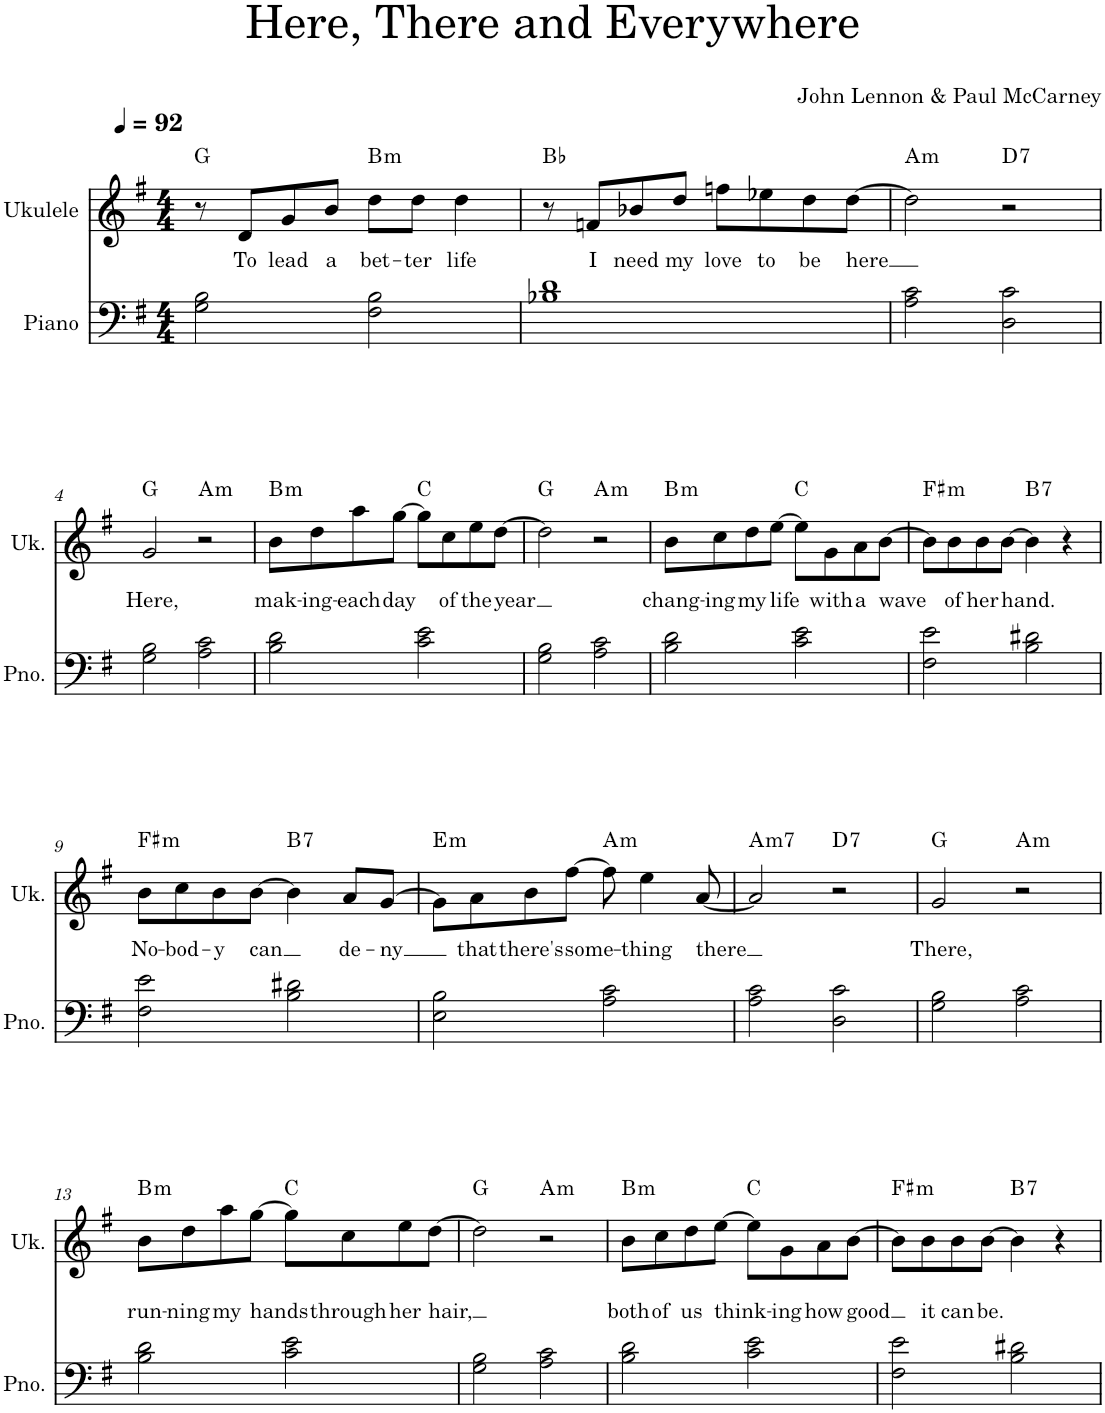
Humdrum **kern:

**kern	**kern	**text	**text	**harte
*part2	*part1	*part1	*part1	*part1
*staff2	*staff1	*staff1	*staff1	*
*I"Piano	*I"Ukulele	*	*	*
*I'Pno.	*I'Uk.	*	*	*
*clefF4	*clefG2	*	*	*
*k[f#]	*k[f#]	*	*	*
*M4/4	*M4/4	*	*	*
*MM92	*MM92	*	*	*
=1	=1	=1	=1	=1
2G\ 2B\	8r	.	.	G:maj
!	!	!LO:LY:b	!	!
.	8d/L	To	.	.
!	!	!LO:LY:b	!	!
.	8g/	lead	.	.
!	!	!LO:LY:b	!	!
.	8b/J	a	.	.
!	!	!LO:LY:b	!	!LO:H:kt=m
2F#\ 2B\	8dd\L	bet-	.	B:min
!	!	!LO:LY:b	!	!
.	8dd\J	-ter	.	.
!	!	!LO:LY:b	!	!
.	4dd\	life	.	.
=2	=2	=2	=2	=2
1B-X 1d	8r	.	.	Bb:maj
!	!	!LO:LY:b	!	!
.	8fn/L	I	.	.
!	!	!LO:LY:b	!	!
.	8b-X/	need	.	.
!	!	!LO:LY:b	!	!
.	8dd/J	my	.	.
!	!	!LO:LY:b	!	!
.	8ffn\L	love	.	.
!	!	!LO:LY:b	!	!
.	8ee-X\	to	.	.
!	!	!LO:LY:b	!	!
.	8dd\	be	.	.
!	!	!LO:LY:b	!	!
.	[8dd\J	here	.	.
=3	=3	=3	=3	=3
!	!	!	!	!LO:H:kt=m
2A\ 2c\	2dd\]	.	.	A:min
!	!	!	!	!LO:H:kt=7
2D\ 2c\	2r	.	.	D:7
!!LO:LB:g=z
=4	=4	=4	=4	=4
!	!	!LO:LY:b	!	!
2G\ 2B\	2g/	Here,	.	G:maj
!	!	!	!	!LO:H:kt=m
2A\ 2c\	2r	.	.	A:min
=5	=5	=5	=5	=5
!	!	!LO:LY:b	!	!LO:H:kt=m
2B\ 2d\	8b\L	mak-	.	B:min
!	!	!LO:LY:b	!	!
.	8dd\	-ing-	.	.
!	!	!LO:LY:b	!	!
.	8aa\	-each	.	.
!	!	!LO:LY:b	!	!
.	[8gg\J	day	.	.
2c\ 2e\	8gg\L]	.	.	C:maj
!	!	!LO:LY:b	!	!
.	8cc\	of	.	.
!	!	!LO:LY:b	!	!
.	8ee\	the	.	.
!	!	!LO:LY:b	!	!
.	[8dd\J	year	.	.
=6	=6	=6	=6	=6
2G\ 2B\	2dd\]	.	.	G:maj
!	!	!	!	!LO:H:kt=m
2A\ 2c\	2r	.	.	A:min
=7	=7	=7	=7	=7
!	!	!LO:LY:b	!	!LO:H:kt=m
2B\ 2d\	8b\L	chang-	.	B:min
!	!	!LO:LY:b	!	!
.	8cc\	-ing	.	.
!	!	!LO:LY:b	!	!
.	8dd\	my	.	.
!	!	!LO:LY:b	!	!
.	[8ee\J	life	.	.
2c\ 2e\	8ee\L]	.	.	C:maj
!	!	!LO:LY:b	!	!
.	8g\	with	.	.
!	!	!LO:LY:b	!	!
.	8a\	a	.	.
!	!	!LO:LY:b	!	!
.	[8b\J	wave	.	.
=8	=8	=8	=8	=8
!	!	!	!	!LO:H:kt=m
2F#\ 2e\	8b\L]	.	.	F#:min
!	!	!LO:LY:b	!	!
.	8b\	of	.	.
!	!	!LO:LY:b	!	!
.	8b\	her	.	.
!	!	!LO:LY:b	!	!
.	[8b\J	hand.	.	.
!	!	!	!	!LO:H:kt=7
2B\ 2d#X\	4b\]	.	.	B:7
.	4r	.	.	.
!!LO:LB:g=z
=9	=9	=9	=9	=9
!	!	!LO:LY:b	!	!LO:H:kt=m
2F#\ 2e\	8b\L	No-	.	F#:min
!	!	!LO:LY:b	!	!
.	8cc\	-bod-	.	.
!	!	!LO:LY:b	!	!
.	8b\	-y	.	.
!	!	!LO:LY:b	!	!
.	[8b\J	can	.	.
!	!	!	!	!LO:H:kt=7
2B\ 2d#X\	4b\]	.	.	B:7
!	!	!LO:LY:b	!	!
.	8a/L	de-	.	.
!	!	!LO:LY:b	!	!
.	[8g/J	-ny	.	.
=10	=10	=10	=10	=10
!	!	!	!	!LO:H:kt=m
2E\ 2B\	8g\L]	.	.	E:min
!	!	!LO:LY:b	!	!
.	8a\	that	.	.
!	!	!LO:LY:b	!	!
.	8b\	there's	.	.
!	!	!LO:LY:b	!	!
.	[8ff#\J	some-	.	.
!	!	!	!	!LO:H:kt=m
2A\ 2c\	8ff#\]	.	.	A:min
!	!	!LO:LY:b	!	!
.	4ee\	-thing	.	.
!	!	!LO:LY:b	!	!
.	[8a/	there	.	.
=11	=11	=11	=11	=11
!	!	!	!	!LO:H:kt=m7
2A\ 2c\	2a/]	.	.	A:min7
!	!	!	!	!LO:H:kt=7
2D\ 2c\	2r	.	.	D:7
=12	=12	=12	=12	=12
!	!	!LO:LY:b	!	!
2G\ 2B\	2g/	There,	.	G:maj
!	!	!	!	!LO:H:kt=m
2A\ 2c\	2r	.	.	A:min
!!LO:LB:g=z
=13	=13	=13	=13	=13
!	!	!	!LO:LY:b	!LO:H:kt=m
2B\ 2d\	8b\L	.	run-	B:min
!	!	!	!LO:LY:b	!
.	8dd\	.	-ning	.
!	!	!	!LO:LY:b	!
.	8aa\	.	my	.
!	!	!	!LO:LY:b	!
.	[8gg\J	.	hands	.
2c\ 2e\	8gg\L]	.	.	C:maj
!	!	!	!LO:LY:b	!
.	8cc\	.	through	.
!	!	!	!LO:LY:b	!
.	8ee\	.	her	.
!	!	!	!LO:LY:b	!
.	[8dd\J	.	hair,	.
=14	=14	=14	=14	=14
2G\ 2B\	2dd\]	.	.	G:maj
!	!	!	!	!LO:H:kt=m
2A\ 2c\	2r	.	.	A:min
=15	=15	=15	=15	=15
!	!	!	!LO:LY:b	!LO:H:kt=m
2B\ 2d\	8b\L	.	both	B:min
!	!	!	!LO:LY:b	!
.	8cc\	.	of	.
!	!	!	!LO:LY:b	!
.	8dd\	.	us	.
!	!	!	!LO:LY:b	!
.	[8ee\J	.	think-	.
2c\ 2e\	8ee\L]	.	.	C:maj
!	!	!	!LO:LY:b	!
.	8g\	.	-ing	.
!	!	!	!LO:LY:b	!
.	8a\	.	how	.
!	!	!	!LO:LY:b	!
.	[8b\J	.	good	.
=16	=16	=16	=16	=16
!	!	!	!	!LO:H:kt=m
2F#\ 2e\	8b\L]	.	.	F#:min
!	!	!	!LO:LY:b	!
.	8b\	.	it	.
!	!	!	!LO:LY:b	!
.	8b\	.	can	.
!	!	!	!LO:LY:b	!
.	[8b\J	.	be.	.
!	!	!	!	!LO:H:kt=7
2B\ 2d#X\	4b\]	.	.	B:7
.	4r	.	.	.
=	=	=	=	=
*-	*-	*-	*-	*-
